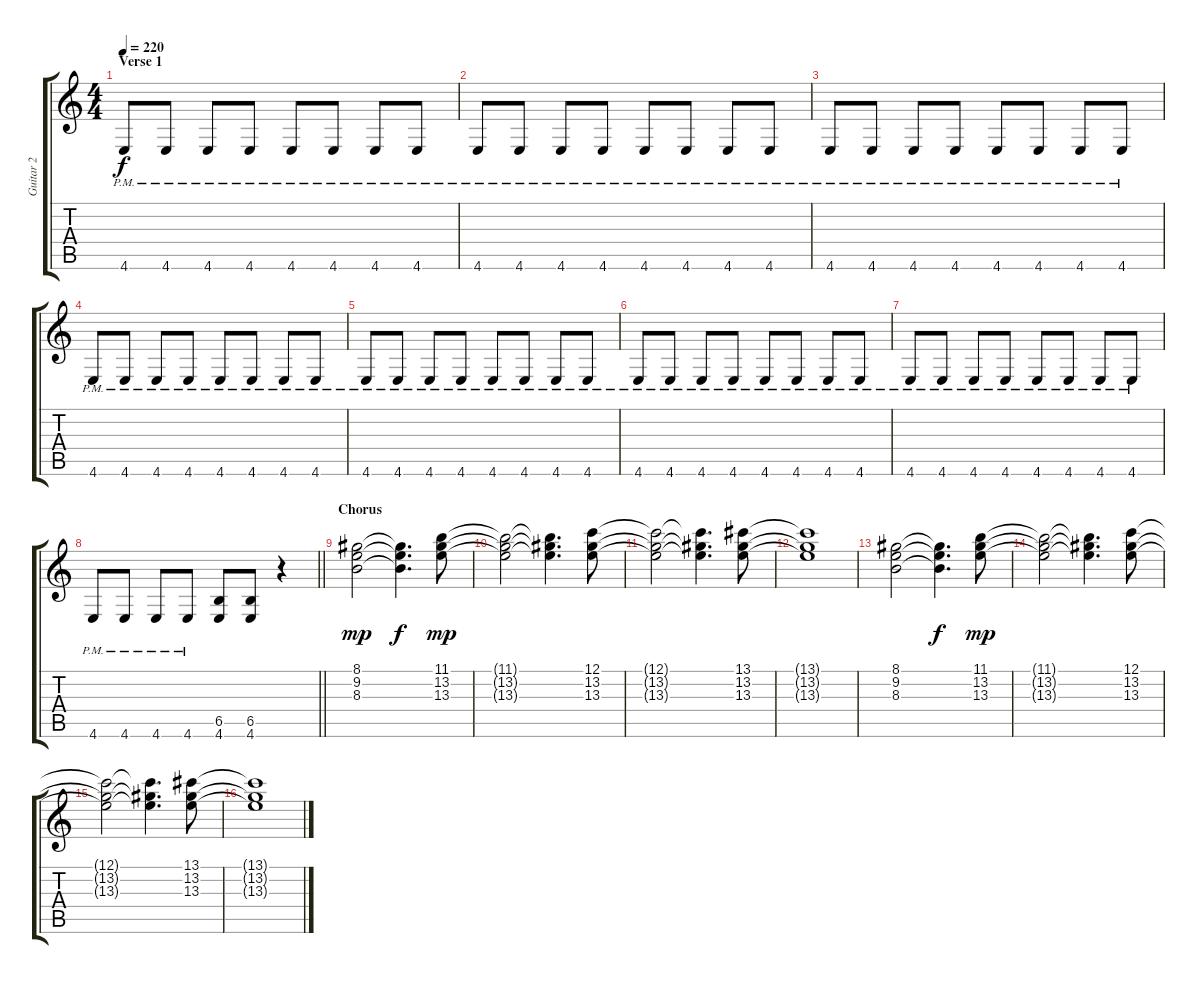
\track ("Guitar 2" "Guitar 2") {instrument overdrivenguitar}
\staff {score tabs}
\tuning (C4 G3 Eb3 Bb2 F2 C2) {hide}
\ts (4 4)
\section ("" "Verse 1")
\tempo 220
\clef g2
\ks c
4.6{pm}.8{dy f} 4.6{pm}.8 4.6{pm}.8 4.6{pm}.8 4.6{pm}.8 4.6{pm}.8 4.6{pm}.8 4.6{pm}.8 |
4.6{pm}.8 4.6{pm}.8 4.6{pm}.8 4.6{pm}.8 4.6{pm}.8 4.6{pm}.8 4.6{pm}.8 4.6{pm}.8 |
4.6{pm}.8 4.6{pm}.8 4.6{pm}.8 4.6{pm}.8 4.6{pm}.8 4.6{pm}.8 4.6{pm}.8 4.6{pm}.8 |
4.6{pm}.8 4.6{pm}.8 4.6{pm}.8 4.6{pm}.8 4.6{pm}.8 4.6{pm}.8 4.6{pm}.8 4.6{pm}.8 |
4.6{pm}.8 4.6{pm}.8 4.6{pm}.8 4.6{pm}.8 4.6{pm}.8 4.6{pm}.8 4.6{pm}.8 4.6{pm}.8 |
4.6{pm}.8 4.6{pm}.8 4.6{pm}.8 4.6{pm}.8 4.6{pm}.8 4.6{pm}.8 4.6{pm}.8 4.6{pm}.8 |
4.6{pm}.8 4.6{pm}.8 4.6{pm}.8 4.6{pm}.8 4.6{pm}.8 4.6{pm}.8 4.6{pm}.8 4.6{pm}.8 |
\barLineRight lightlight
4.6{pm}.8 4.6{pm}.8 4.6{pm}.8 4.6{pm}.8 (6.5 4.6).8 (6.5 4.6).8 r.4 |
\section ("" "Chorus")
(8.1 9.2 8.3).2{dy mp} (8.1{t} 9.2{t} 8.3{t}).4{d dy f} (11.1 13.2 13.3).8{dy mp} |
(11.1{t} 13.2{t} 13.3{t}).2 (11.1{t} 13.2{t} 13.3{t}).4{d} (12.1 13.2 13.3).8 |
(12.1{t} 13.2{t} 13.3{t}).2 (12.1{t} 13.2{t} 13.3{t}).4{d} (13.1 13.2 13.3).8 |
(13.1{t} 13.2{t} 13.3{t}).1 |
(8.1 9.2 8.3).2 (8.1{t} 9.2{t} 8.3{t}).4{d dy f} (11.1 13.2 13.3).8{dy mp} |
(11.1{t} 13.2{t} 13.3{t}).2 (11.1{t} 13.2{t} 13.3{t}).4{d} (12.1 13.2 13.3).8 |
(12.1{t} 13.2{t} 13.3{t}).2 (12.1{t} 13.2{t} 13.3{t}).4{d} (13.1 13.2 13.3).8 |
(13.1{t} 13.2{t} 13.3{t}).1
